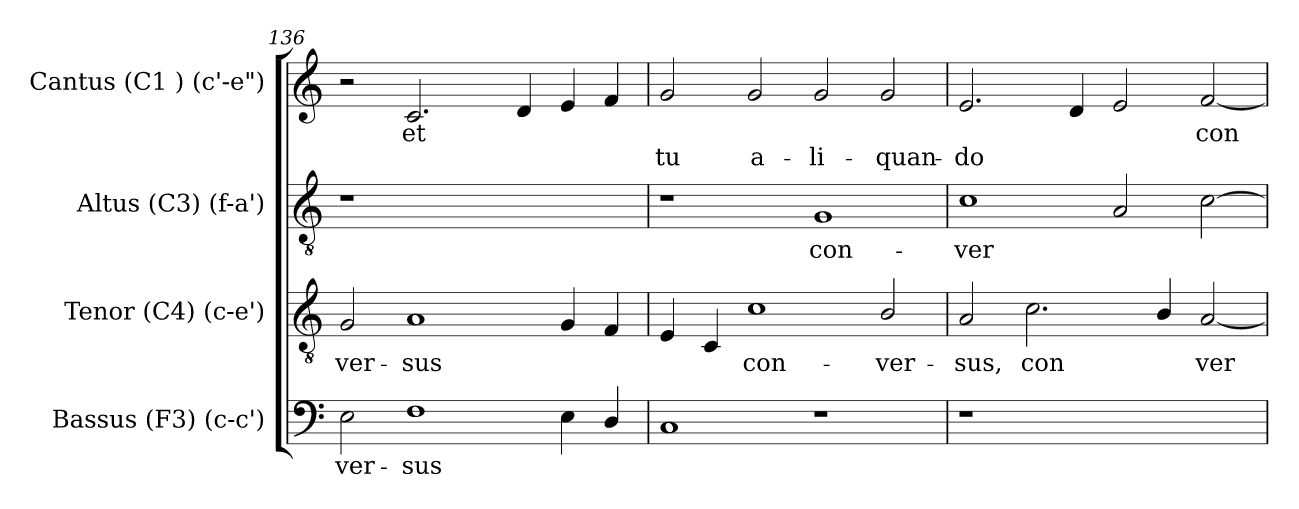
**kern	**text	**kern	**text	**kern	**text	**kern	**text	**text
*part4	*part4	*part3	*part3	*part2	*part2	*part1	*part1	*part1
*staff4	*staff4	*staff3	*staff3	*staff2	*staff2	*staff1	*staff1	*staff1
*I"Bassus (F3)  (c-c')	*	*I"Tenor (C4)  (c-e')	*	*I"Altus (C3)  (f-a')	*	*I"Cantus (C1 )  (c'-e")	*	*
*clefF4	*	*clefGv2	*	*clefGv2	*	*clefG2	*	*
*k[]	*	*k[]	*	*k[]	*	*k[]	*	*
*C:	*	*C:	*	*C:	*	*C:	*	*
=136	=136	=136	=136	=136	=136	=136	=136	=136
!	!LO:LY:b:cj	!	!LO:LY:b:cj	!	!	!	!	!
2E\	-ver-	2G/	-ver-	1r	.	2r	.	.
!	!LO:LY:b:cj	!	!LO:LY:b:cj	!	!	!	!LO:LY:b:cj	!
1F	-sus	1A	-sus	.	.	2.c/	et	.
.	.	.	.	1ryy	.	.	.	.
!	!	!	!	!	!	!	!LO:LY:b:cj	!
.	.	.	.	.	.	4d/	.	.
!	!LO:LY:b:cj	!	!LO:LY:b:cj	!	!	!	!LO:LY:b:cj	!
4E\	.	4G/	.	.	.	4e/	.	.
!	!LO:LY:b:cj	!	!LO:LY:b:cj	!	!	!	!LO:LY:b:cj	!
4D/	.	4F/	.	.	.	4f/	.	.
!!LO:PB:g=z
=137	=137	=137	=137	=137	=137	=137	=137	=137
!	!LO:LY:b:cj	!	!LO:LY:b:cj	!	!	!	!LO:LY:b:cj	!LO:LY:b:cj
1C	.	4E/	.	1r	.	2g/	.	tu
!	!	!	!LO:LY:b:cj	!	!	!	!	!
.	.	4C/	.	.	.	.	.	.
!	!	!	!LO:LY:b:cj	!	!	!	!LO:LY:b:cj	!LO:LY:b:cj
.	.	1c	con-	.	.	2g/	.	a-
!	!	!	!	!	!LO:LY:b:cj	!	!LO:LY:b:cj	!LO:LY:b:cj
1r	.	.	.	1G	con-	2g/	-	li-
!	!	!	!LO:LY:b:cj	!	!	!	!LO:LY:b:cj	!LO:LY:b:cj
.	.	2B/	-ver-	.	.	2g/	-	quan-
=138	=138	=138	=138	=138	=138	=138	=138	=138
!	!	!	!LO:LY:b:cj	!	!LO:LY:b:cj	!	!LO:LY:b:cj	!LO:LY:b:cj
1r	.	2A/	-sus,	1c	-ver-	2.e/	-	do
!	!	!	!LO:LY:b:cj	!	!	!	!	!
.	.	2.c\	con-	.	.	.	.	.
!	!	!	!	!	!	!	!LO:LY:b:cj	!LO:LY:b:cj
.	.	.	.	.	.	4d/	.	.
!	!	!	!	!	!LO:LY:b:cj	!	!LO:LY:b:cj	!LO:LY:b:cj
1ryy	.	.	.	2A/	--	2e/	.	.
!	!	!	!LO:LY:b:cj	!	!	!	!	!
.	.	4B/	--	.	.	.	.	.
!	!	!	!LO:LY:b:cj	!	!LO:LY:b:cj	!	!LO:LY:b:cj	!LO:LY:b:cj
.	.	[<2A/	-ver-	[>2c\	--	[<2f/	con-	-
=	=	=	=	=	=	=	=	=
*-	*-	*-	*-	*-	*-	*-	*-	*-
